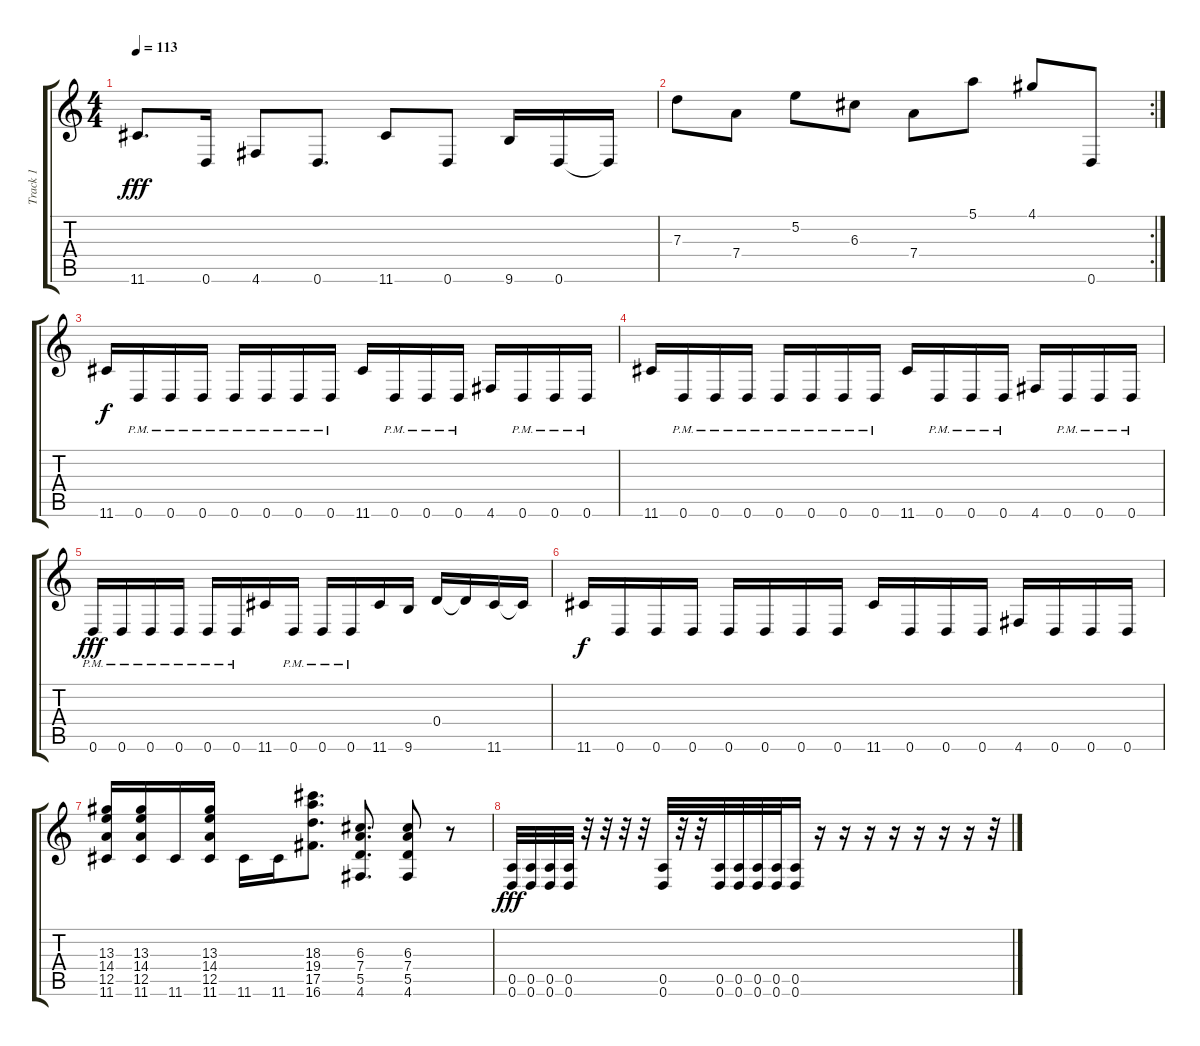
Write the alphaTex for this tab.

\track ("Track 1" "Track 1") {instrument distortionguitar}
\staff {score tabs}
\tuning (E4 B3 G3 D3 A2 D2) {hide}
\ts (4 4)
\tempo 113
\clef g2
\ks c
11.6.8{d dy fff} 0.6.16 4.6.8 0.6.8{d} 11.6.8 0.6.8 9.6.16 0.6.16 0.6{t}.16 |
\rc 2
7.3.8 7.4.8 5.2.8 6.3.8 7.4.8 5.1.8 4.1.8 0.6.8 |
11.6.16{dy f} 0.6{pm}.16 0.6{pm}.16 0.6{pm}.16 0.6{pm}.16 0.6{pm}.16 0.6{pm}.16 0.6{pm}.16 11.6.16 0.6{pm}.16 0.6{pm}.16 0.6{pm}.16 4.6.16 0.6{pm}.16 0.6{pm}.16 0.6{pm}.16 |
11.6.16 0.6{pm}.16 0.6{pm}.16 0.6{pm}.16 0.6{pm}.16 0.6{pm}.16 0.6{pm}.16 0.6{pm}.16 11.6.16 0.6{pm}.16 0.6{pm}.16 0.6{pm}.16 4.6.16 0.6{pm}.16 0.6{pm}.16 0.6{pm}.16 |
0.6{pm}.16{dy fff} 0.6{pm}.16 0.6{pm}.16 0.6{pm}.16 0.6{pm}.16 0.6{pm}.16 11.6.16 0.6{pm}.16 0.6{pm}.16 0.6{pm}.16 11.6.16 9.6.16 0.4.16 0.4{t}.16 11.6.16 11.6{t}.16 |
11.6.16{dy f} 0.6.16 0.6.16 0.6.16 0.6.16 0.6.16 0.6.16 0.6.16 11.6.16 0.6.16 0.6.16 0.6.16 4.6.16 0.6.16 0.6.16 0.6.16 |
(13.3 14.4 12.5 11.6).16 (13.3 14.4 12.5 11.6).16 11.6.16 (13.3 14.4 12.5 11.6).16 11.6.16 11.6.16 (18.3 19.4 17.5 16.6).8{d} (6.3 7.4 5.5 4.6).8{d} (6.3 7.4 5.5 4.6).8 r.8 |
(0.5 0.6).32{dy fff} (0.5 0.6).32 (0.5 0.6).32 (0.5 0.6).32 r.32 r.32 r.32 r.32 (0.5 0.6).32 r.32 r.32 (0.5 0.6).32 (0.5 0.6).32 (0.5 0.6).32 (0.5 0.6).32 (0.5 0.6).16 r.16 r.16 r.16 r.16 r.16 r.16 r.16 r.32
